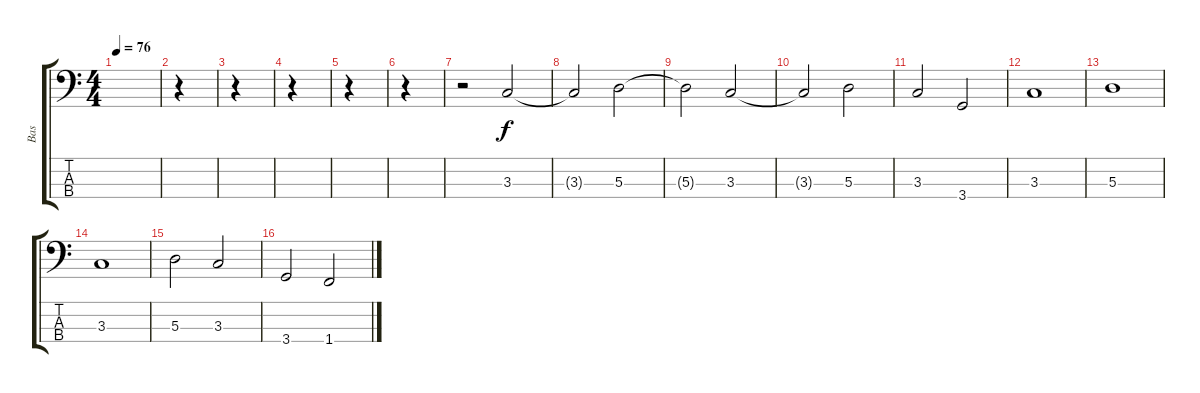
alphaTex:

\track ("Bas" "Bas") {instrument electricbassfinger}
\staff {score tabs}
\tuning (G2 D2 A1 E1) {hide}
\ts (4 4)
\tempo 76
\clef f4
\ks c
|
r.4 |
r.4 |
r.4 |
r.4 |
r.4 |
r.2 3.3.2 |
3.3{t}.2 5.3.2 |
5.3{t}.2 3.3.2 |
3.3{t}.2 5.3.2 |
3.3.2 3.4.2 |
3.3.1 |
5.3.1 |
3.3.1 |
5.3.2 3.3.2 |
3.4.2 1.4.2
